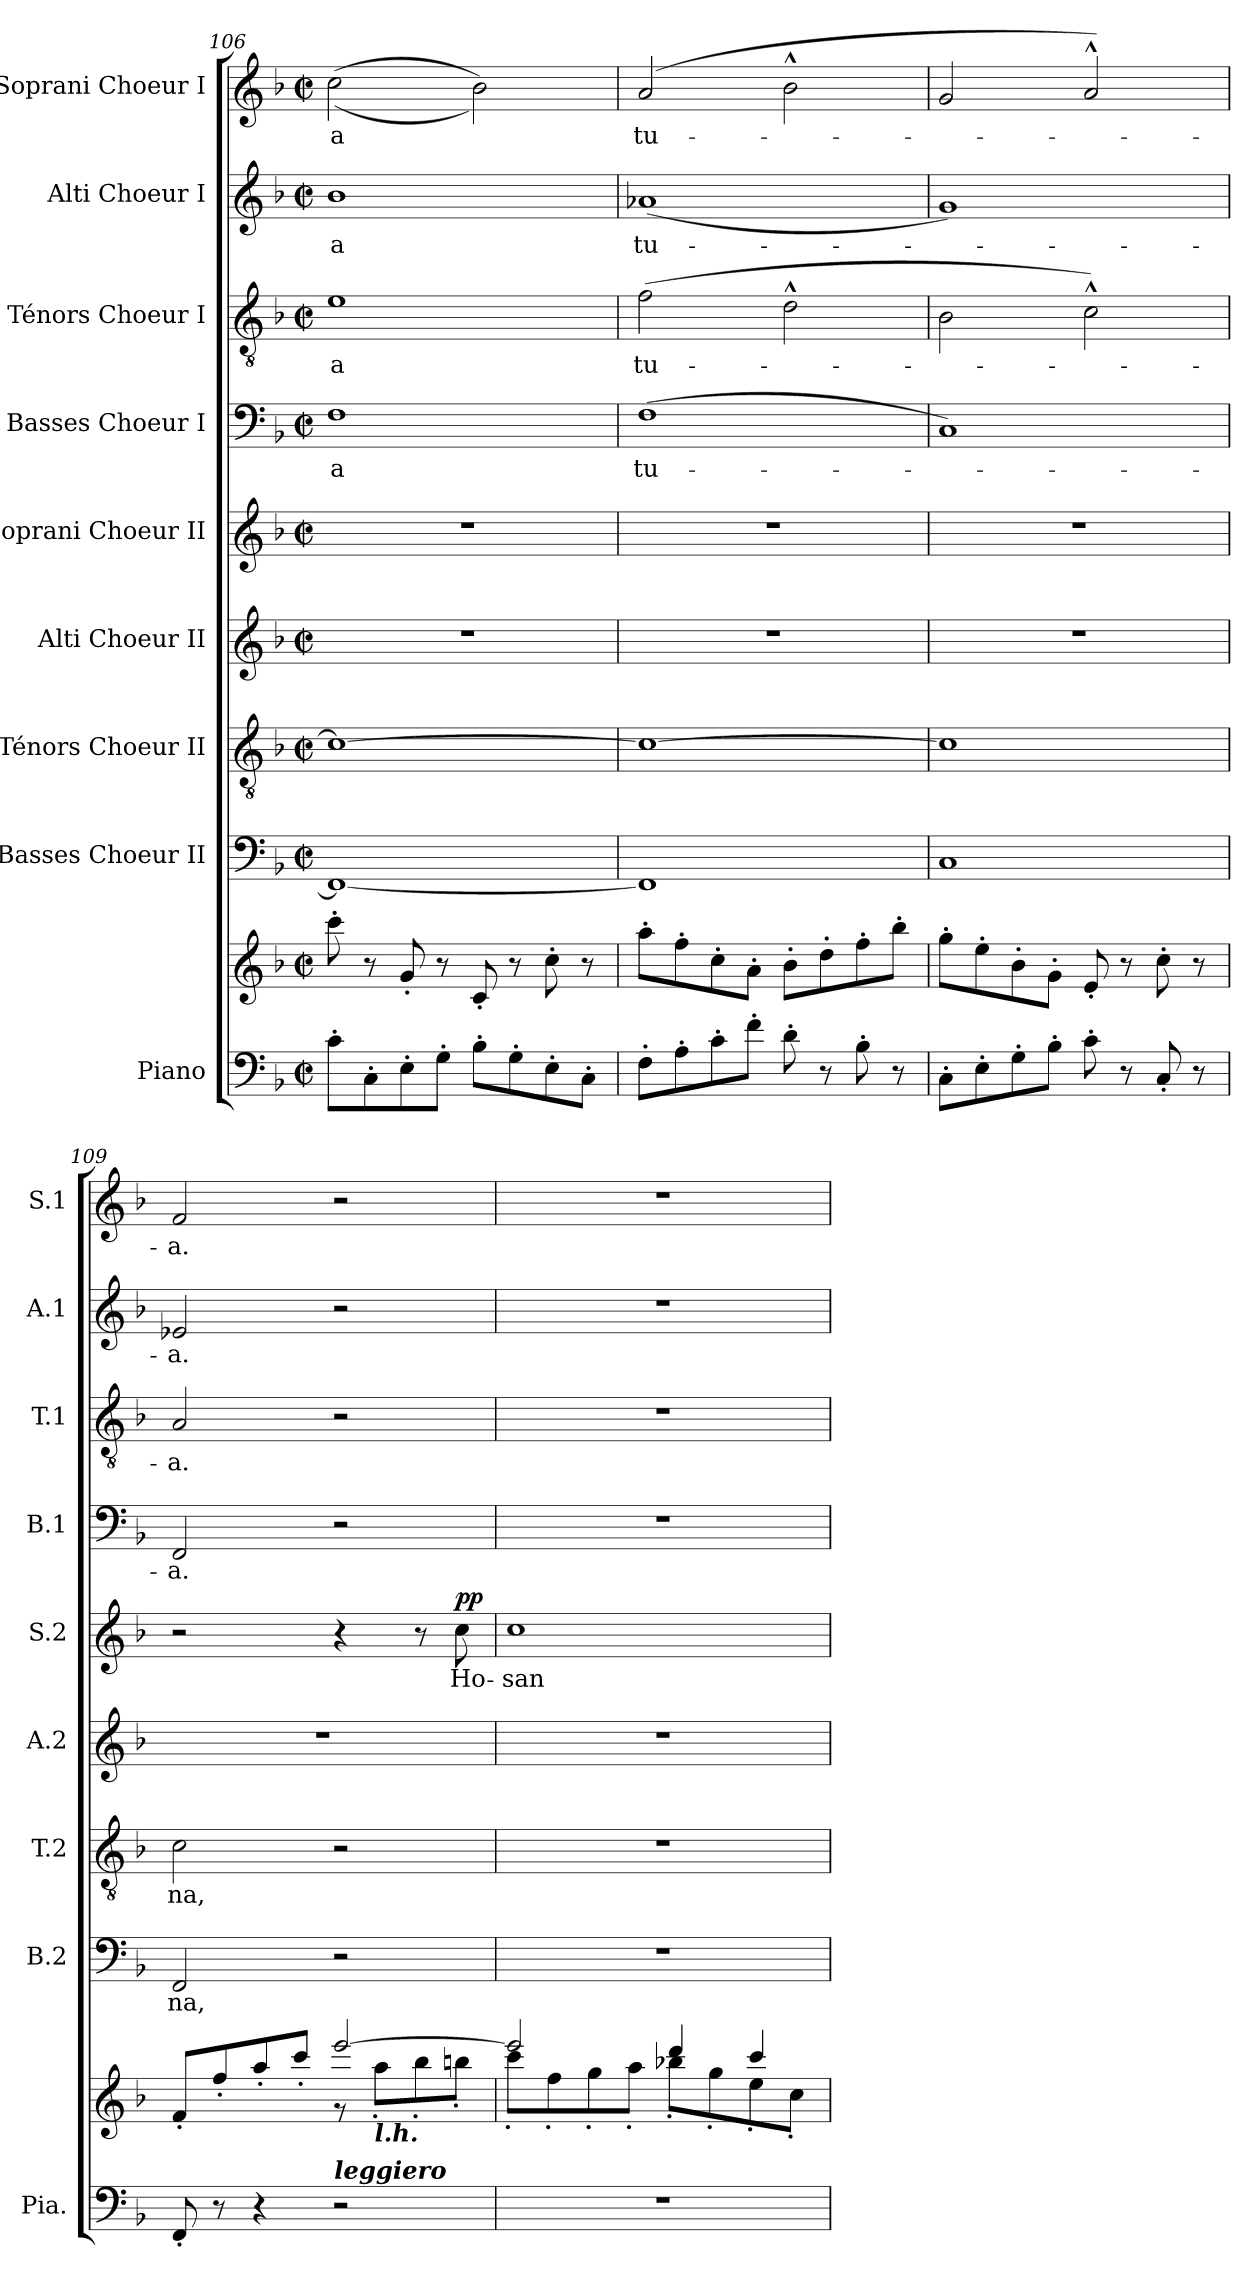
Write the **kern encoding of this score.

**kern	**kern	**kern	**text	**kern	**text	**kern	**kern	**text	**dynam	**kern	**text	**kern	**text	**kern	**text	**kern	**text
*part9	*part9	*part8	*part8	*part7	*part7	*part6	*part5	*part5	*part5	*part4	*part4	*part3	*part3	*part2	*part2	*part1	*part1
*staff10	*staff9	*staff8	*staff8	*staff7	*staff7	*staff6	*staff5	*staff5	*staff5	*staff4	*staff4	*staff3	*staff3	*staff2	*staff2	*staff1	*staff1
*I"Piano	*	*I"Basses Choeur II	*	*I"Ténors Choeur II	*	*I"Alti Choeur II	*I"Soprani Choeur II	*	*	*I"Basses Choeur I	*	*I"Ténors Choeur I	*	*I"Alti Choeur I	*	*I"Soprani Choeur I	*
*I'Pia.	*	*I'B.2	*	*I'T.2	*	*I'A.2	*I'S.2	*	*	*I'B.1	*	*I'T.1	*	*I'A.1	*	*I'S.1	*
*clefF4	*clefG2	*clefF4	*	*clefGv2	*	*clefG2	*clefG2	*	*	*clefF4	*	*clefGv2	*	*clefG2	*	*clefG2	*
*	*	*	*	*	*	*	*	*	*	*	*	*	*	*ITrd2c3	*	*	*
*k[b-]	*k[b-]	*k[b-]	*	*k[b-]	*	*k[b-]	*k[b-]	*	*	*k[b-]	*	*k[b-]	*	*k[f#c#]	*	*k[b-]	*
*M2/2	*M2/2	*M2/2	*	*M2/2	*	*M2/2	*M2/2	*	*	*M2/2	*	*M2/2	*	*M2/2	*	*M2/2	*
*met(c|)	*met(c|)	*met(c|)	*	*met(c|)	*	*met(c|)	*met(c|)	*	*	*met(c|)	*	*met(c|)	*	*met(c|)	*	*met(c|)	*
=106	=106	=106	=106	=106	=106	=106	=106	=106	=106	=106	=106	=106	=106	=106	=106	=106	=106
8c'\L	8ccc'\	1FF_	.	1c_	.	1r	1r	.	.	1F	-a	1e	-a	1gi	-a	((2cc\	-a
8C'\	8r	.	.	.	.	.	.	.	.	.	.	.	.	.	.	.	.
8E'\	8g'/	.	.	.	.	.	.	.	.	.	.	.	.	.	.	.	.
8G'\J	8r	.	.	.	.	.	.	.	.	.	.	.	.	.	.	.	.
8B-'\L	8c'/	.	.	.	.	.	.	.	.	.	.	.	.	.	.	2b-\))	.
8G'\	8r	.	.	.	.	.	.	.	.	.	.	.	.	.	.	.	.
8E'\	8cc'\	.	.	.	.	.	.	.	.	.	.	.	.	.	.	.	.
8C'\J	8r	.	.	.	.	.	.	.	.	.	.	.	.	.	.	.	.
!!LO:PB:g=z
=107	=107	=107	=107	=107	=107	=107	=107	=107	=107	=107	=107	=107	=107	=107	=107	=107	=107
8F'\L	8aa'\L	1FF]	.	1c_	.	1r	1r	.	.	(1F	tu-	(2f\	tu-	(1fni	tu-	(2a/	tu-
8A'\	8ff'\	.	.	.	.	.	.	.	.	.	.	.	.	.	.	.	.
8c'\	8cc'\	.	.	.	.	.	.	.	.	.	.	.	.	.	.	.	.
8f'\J	8a'\J	.	.	.	.	.	.	.	.	.	.	.	.	.	.	.	.
8d'\	8b-'\L	.	.	.	.	.	.	.	.	.	.	2d^^\	.	.	.	2b-^^\	.
8r	8dd'\	.	.	.	.	.	.	.	.	.	.	.	.	.	.	.	.
8B-'\	8ff'\	.	.	.	.	.	.	.	.	.	.	.	.	.	.	.	.
8r	8bb-'\J	.	.	.	.	.	.	.	.	.	.	.	.	.	.	.	.
=108	=108	=108	=108	=108	=108	=108	=108	=108	=108	=108	=108	=108	=108	=108	=108	=108	=108
8C'\L	8gg'\L	1C	.	1c]	.	1r	1r	.	.	1C)	.	2B-\	.	1ei)	.	2g/	.
8E'\	8ee'\	.	.	.	.	.	.	.	.	.	.	.	.	.	.	.	.
8G'\	8b-'\	.	.	.	.	.	.	.	.	.	.	.	.	.	.	.	.
8B-'\J	8g'\J	.	.	.	.	.	.	.	.	.	.	.	.	.	.	.	.
8c'\	8e'/	.	.	.	.	.	.	.	.	.	.	2c^^\)	.	.	.	2a^^/)	.
8r	8r	.	.	.	.	.	.	.	.	.	.	.	.	.	.	.	.
8C'/	8cc'\	.	.	.	.	.	.	.	.	.	.	.	.	.	.	.	.
8r	8r	.	.	.	.	.	.	.	.	.	.	.	.	.	.	.	.
=109	=109	=109	=109	=109	=109	=109	=109	=109	=109	=109	=109	=109	=109	=109	=109	=109	=109
*	*^	*	*	*	*	*	*	*	*	*	*	*	*	*	*	*	*
8FF'/	8f'/L	2ryy	2FF/	-na,	2c\	-na,	1r	2r	.	.	2FF/	-a.	2A/	-a.	2cni/	-a.	2f/	-a.
8r	8ff'/	.	.	.	.	.	.	.	.	.	.	.	.	.	.	.	.	.
4r	8aa'/	.	.	.	.	.	.	.	.	.	.	.	.	.	.	.	.	.
.	8ccc'/J	.	.	.	.	.	.	.	.	.	.	.	.	.	.	.	.	.
!LO:TX:a:Bi:t=leggiero	!	!	!	!	!	!	!	!	!	!	!	!	!	!	!	!	!	!
2r	[2eee/	8r	2r	.	2r	.	.	4r	.	.	2r	.	2r	.	2r	.	2r	.
!	!	!LO:TX:b:Bi:t=l.h.	!	!	!	!	!	!	!	!	!	!	!	!	!	!	!	!
.	.	8aa'\L	.	.	.	.	.	.	.	.	.	.	.	.	.	.	.	.
.	.	8bb-'\	.	.	.	.	.	8r	.	.	.	.	.	.	.	.	.	.
!	!	!	!	!	!	!	!	!	!	!LO:DY:a	!	!	!	!	!	!	!	!
.	.	8bbn'\J	.	.	.	.	.	8cc\	Ho-	pp	.	.	.	.	.	.	.	.
=110	=110	=110	=110	=110	=110	=110	=110	=110	=110	=110	=110	=110	=110	=110	=110	=110	=110	=110
1r	2eee/]	8ccc'\L	1r	.	1r	.	1r	1cc	-san-	.	1r	.	1r	.	1r	.	1r	.
.	.	8ff'\	.	.	.	.	.	.	.	.	.	.	.	.	.	.	.	.
.	.	8gg'\	.	.	.	.	.	.	.	.	.	.	.	.	.	.	.	.
.	.	8aa'\J	.	.	.	.	.	.	.	.	.	.	.	.	.	.	.	.
.	4ddd/	8bb-X'\L	.	.	.	.	.	.	.	.	.	.	.	.	.	.	.	.
.	.	8gg'\	.	.	.	.	.	.	.	.	.	.	.	.	.	.	.	.
.	4ccc/	8ee'\	.	.	.	.	.	.	.	.	.	.	.	.	.	.	.	.
.	.	8cc'\J	.	.	.	.	.	.	.	.	.	.	.	.	.	.	.	.
*	*v	*v	*	*	*	*	*	*	*	*	*	*	*	*	*	*	*	*
=	=	=	=	=	=	=	=	=	=	=	=	=	=	=	=	=	=
*-	*-	*-	*-	*-	*-	*-	*-	*-	*-	*-	*-	*-	*-	*-	*-	*-	*-
